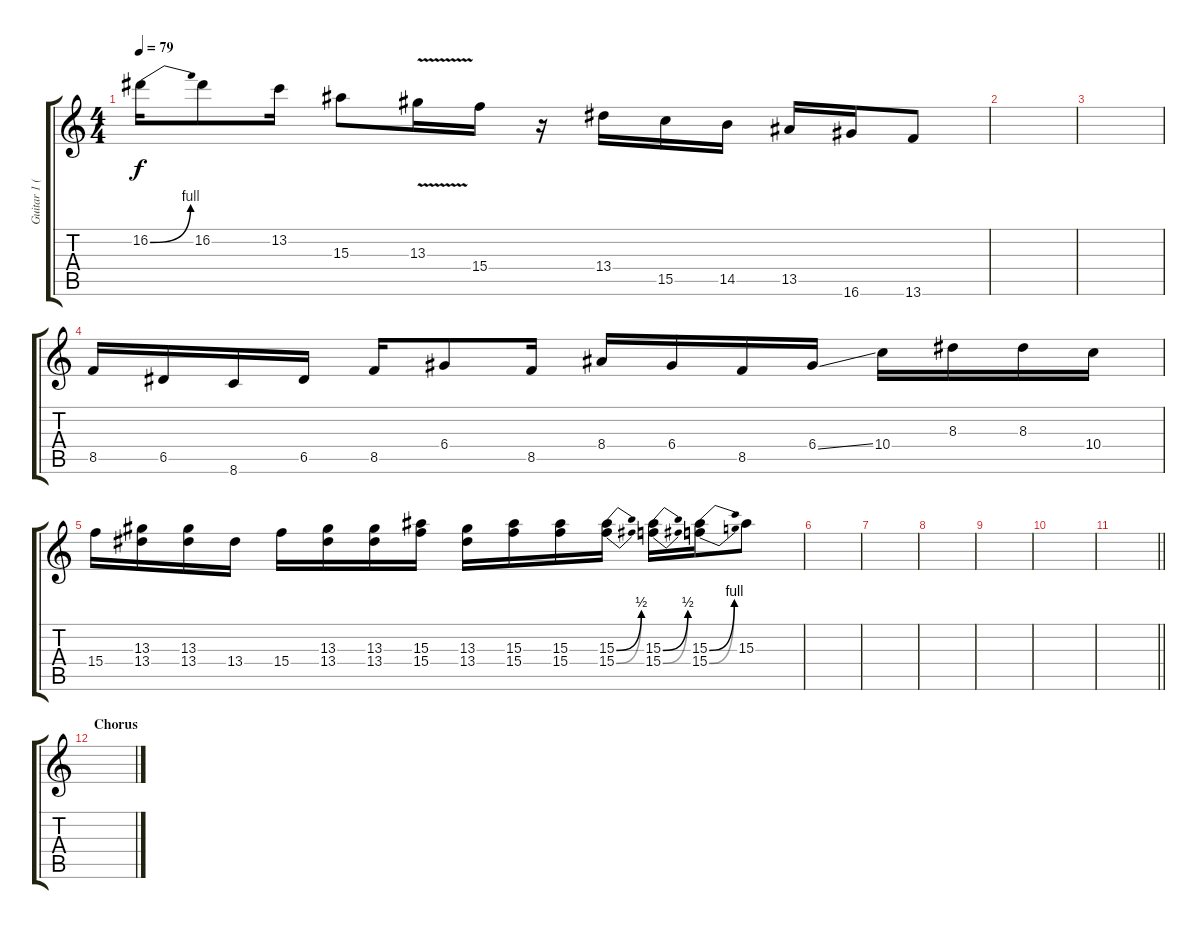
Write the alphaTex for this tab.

\track ("Guitar 1 (dist)" "Guitar 1 (") {instrument distortionguitar}
\staff {score tabs}
\tuning (E4 B3 G3 D3 A2 E2) {hide}
\ts (4 4)
\tempo 79
\clef g2
\ks c
16.2{be (bend 0 0 60 4)}.16{dy f} 16.2.8 13.2.16 15.3.8 13.3{v}.16 15.4.16 r.16 13.4.16 15.5.16 14.5.16 13.5.16 16.6.16 13.6.8 |
|
|
8.5.16 6.5.16 8.6.16 6.5.16 8.5.16 6.4.8 8.5.16 8.4.16 6.4.16 8.5.16 6.4{ss}.16 10.4.16 8.3.16 8.3.16 10.4.16 |
15.4.16 (13.3 13.4).16 (13.3 13.4).16 13.4.16 15.4.16 (13.3 13.4).16 (13.3 13.4).16 (15.3 15.4).16 (13.3 13.4).16 (15.3 15.4).16 (15.3 15.4).16 (15.3{be (bend 0 0 60 2)} 15.4{be (bend 0 0 60 2)}).16 (15.3{be (bend 0 0 60 2)} 15.4{be (bend 0 0 60 2)}).16 (15.3{be (bend 0 0 60 4)} 15.4{be (bend 0 0 60 4)}).16 15.3.8 |
|
|
|
|
|
\barLineRight lightlight
|
\section ("" "Chorus")
